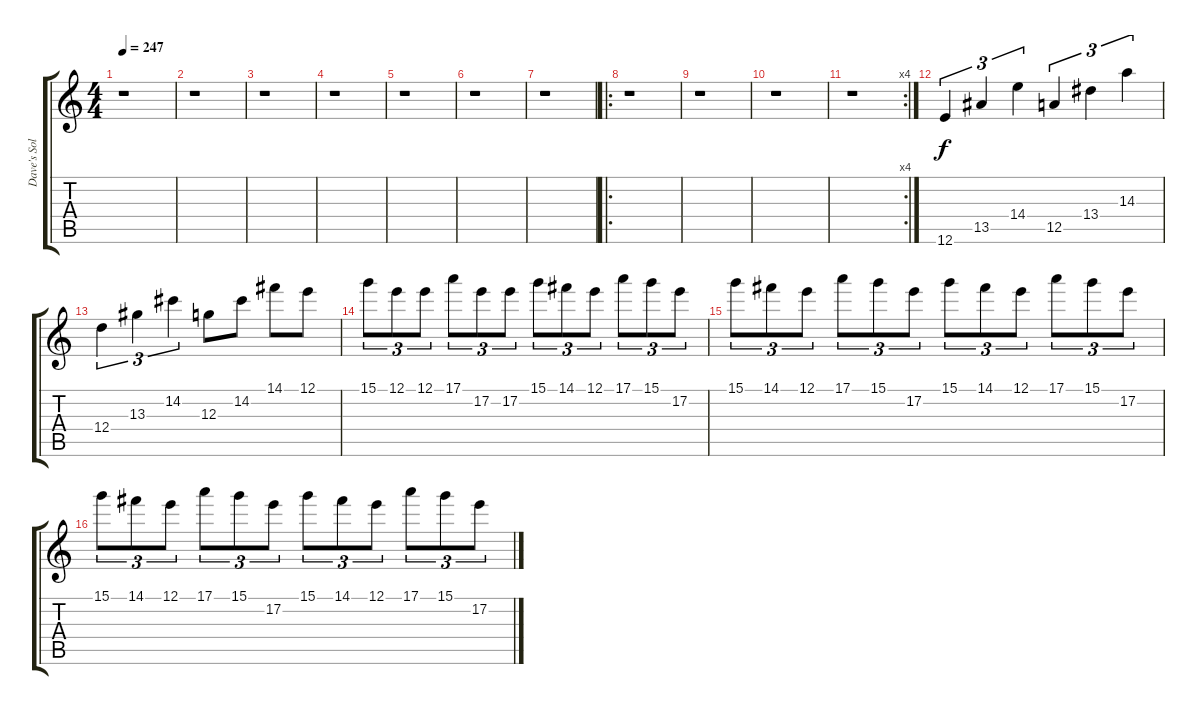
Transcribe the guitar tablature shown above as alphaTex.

\track ("Dave's Solo (2nd Lead Guitar)" "Dave's Sol") {instrument overdrivenguitar}
\staff {score tabs}
\tuning (E4 B3 G3 D3 A2 E2) {hide}
\ts (4 4)
\tempo 247
\clef g2
\ks c
r.1{dy f} |
r.1 |
r.1 |
r.1 |
r.1 |
r.1 |
r.1 |
\ro
r.1 |
r.1 |
r.1 |
\rc 4
r.1 |
12.6.4{tu (3 2)} 13.5.4{tu (3 2)} 14.4.4{tu (3 2)} 12.5.4{tu (3 2)} 13.4.4{tu (3 2)} 14.3.4{tu (3 2)} |
12.4.4{tu (3 2)} 13.3.4{tu (3 2)} 14.2.4{tu (3 2)} 12.3.8 14.2.8 14.1.8 12.1.8 |
15.1.8{tu (3 2)} 12.1.8{tu (3 2)} 12.1.8{tu (3 2)} 17.1.8{tu (3 2)} 17.2.8{tu (3 2)} 17.2.8{tu (3 2)} 15.1.8{tu (3 2)} 14.1.8{tu (3 2)} 12.1.8{tu (3 2)} 17.1.8{tu (3 2)} 15.1.8{tu (3 2)} 17.2.8{tu (3 2)} |
15.1.8{tu (3 2)} 14.1.8{tu (3 2)} 12.1.8{tu (3 2)} 17.1.8{tu (3 2)} 15.1.8{tu (3 2)} 17.2.8{tu (3 2)} 15.1.8{tu (3 2)} 14.1.8{tu (3 2)} 12.1.8{tu (3 2)} 17.1.8{tu (3 2)} 15.1.8{tu (3 2)} 17.2.8{tu (3 2)} |
15.1.8{tu (3 2)} 14.1.8{tu (3 2)} 12.1.8{tu (3 2)} 17.1.8{tu (3 2)} 15.1.8{tu (3 2)} 17.2.8{tu (3 2)} 15.1.8{tu (3 2)} 14.1.8{tu (3 2)} 12.1.8{tu (3 2)} 17.1.8{tu (3 2)} 15.1.8{tu (3 2)} 17.2.8{tu (3 2)}
